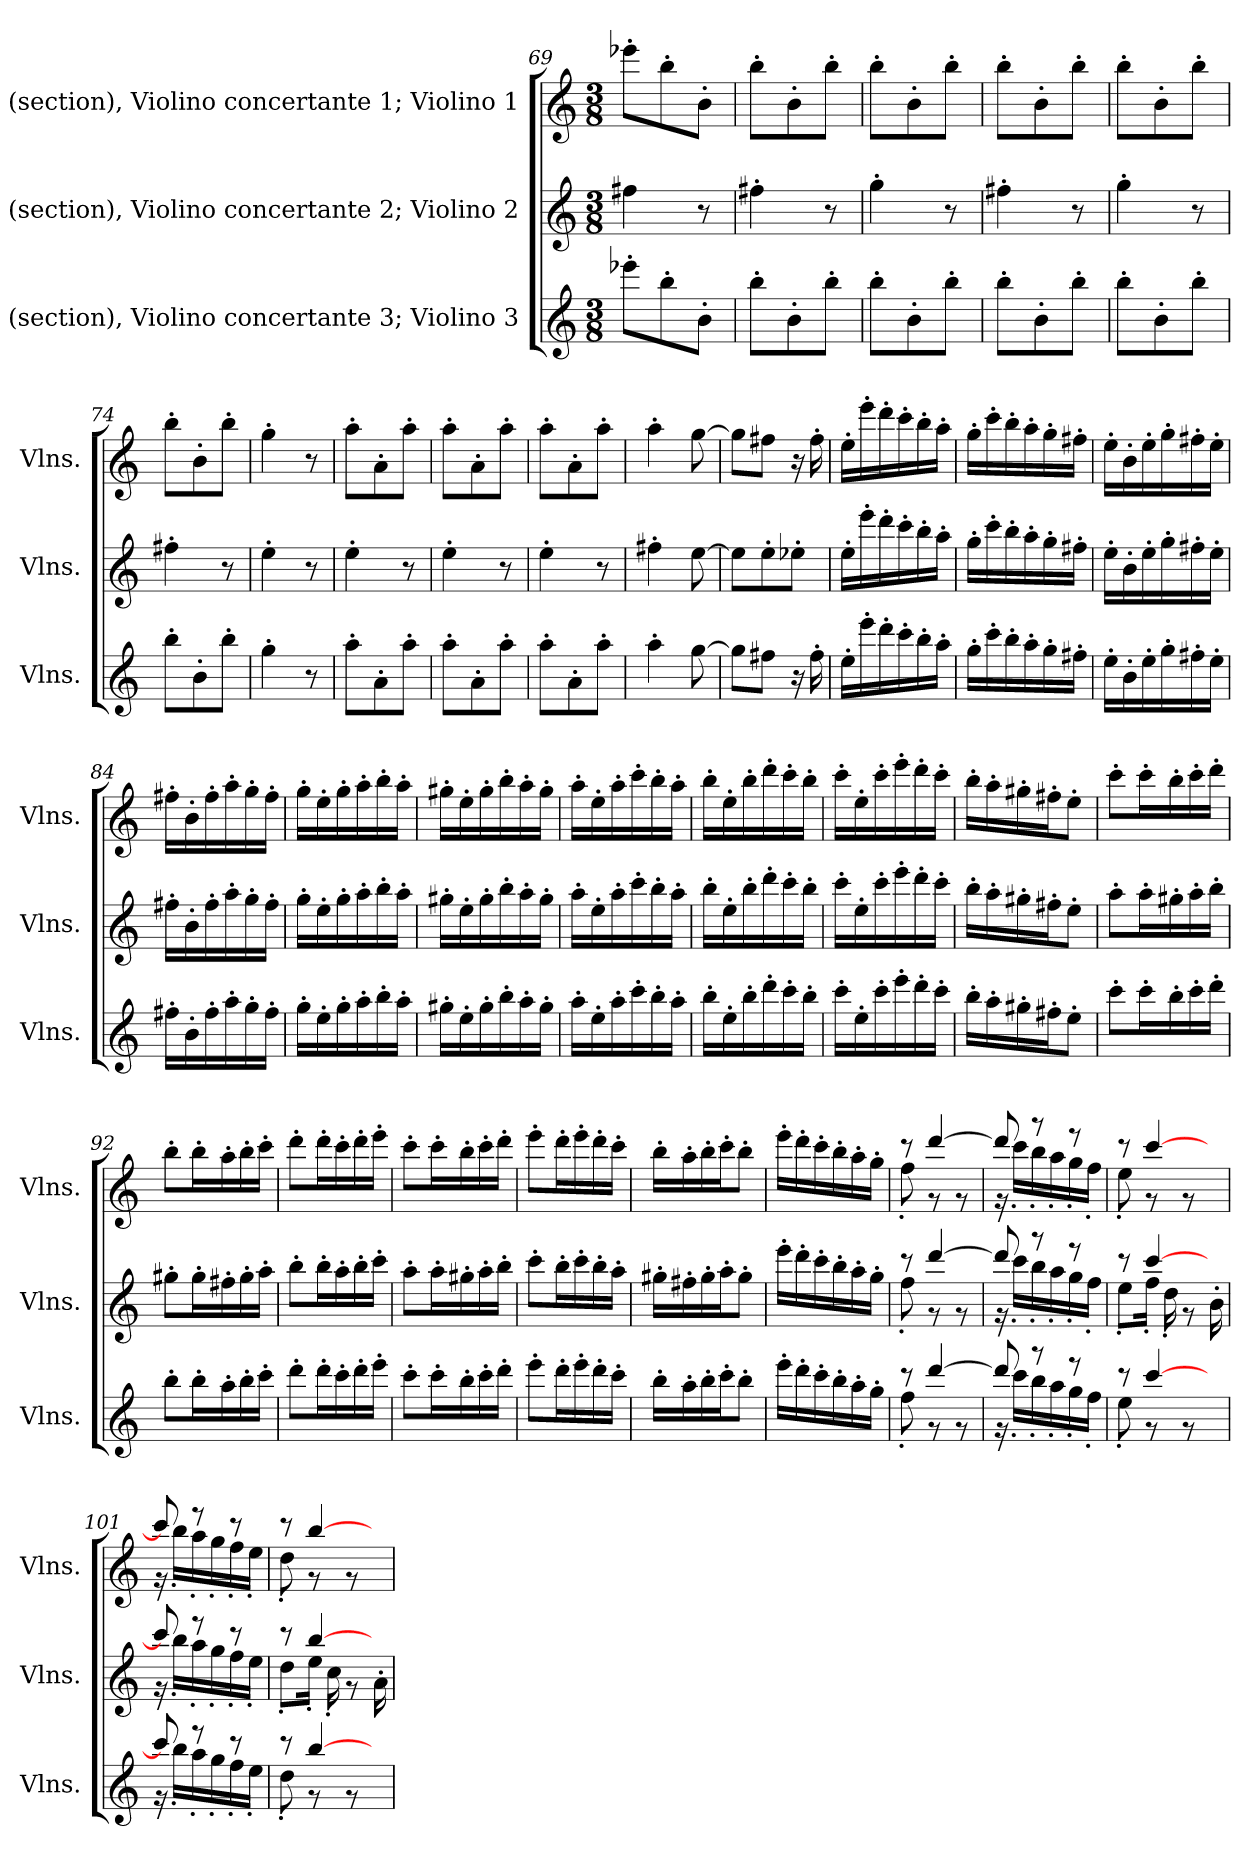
**kern	**kern	**kern
*part3	*part2	*part1
*staff3	*staff2	*staff1
*I"Violins (section), Violino concertante 3; Violino 3	*I"Violins (section), Violino concertante 2; Violino 2	*I"Violins (section), Violino concertante 1; Violino 1
*I'Vlns.	*I'Vlns.	*I'Vlns.
*clefG2	*clefG2	*clefG2
*k[]	*k[]	*k[]
*M3/8	*M3/8	*M3/8
=69	=69	=69
8eee-X'\L	4ff#X\	8eee-X'\L
8bb'\	.	8bb'\
8b'\J	8r	8b'\J
=70	=70	=70
8bb'\L	4ff#X'\	8bb'\L
8b'\	.	8b'\
8bb'\J	8r	8bb'\J
=71	=71	=71
8bb'\L	4gg'\	8bb'\L
8b'\	.	8b'\
8bb'\J	8r	8bb'\J
=72	=72	=72
8bb'\L	4ff#X'\	8bb'\L
8b'\	.	8b'\
8bb'\J	8r	8bb'\J
=73	=73	=73
8bb'\L	4gg'\	8bb'\L
8b'\	.	8b'\
8bb'\J	8r	8bb'\J
=74	=74	=74
8bb'\L	4ff#X'\	8bb'\L
8b'\	.	8b'\
8bb'\J	8r	8bb'\J
=75	=75	=75
4gg'\	4ee'\	4gg'\
8r	8r	8r
=76	=76	=76
8aa'\L	4ee'\	8aa'\L
8a'\	.	8a'\
8aa'\J	8r	8aa'\J
!!LO:PB:g=z
=77	=77	=77
8aa'\L	4ee'\	8aa'\L
8a'\	.	8a'\
8aa'\J	8r	8aa'\J
=78	=78	=78
8aa'\L	4ee'\	8aa'\L
8a'\	.	8a'\
8aa'\J	8r	8aa'\J
=79	=79	=79
4aa'\	4ff#X'\	4aa'\
[8gg\	[8ee\	[8gg\
=80	=80	=80
8gg\L]	8ee\L]	8gg\L]
8ff#X\J	8ee'\	8ff#X\J
16r	8ee-X'\J	16r
16ff#'\	.	16ff#'\
=81	=81	=81
16ee'\LL	16ee'\LL	16ee'\LL
16eee'\	16eee'\	16eee'\
16ddd'\	16ddd'\	16ddd'\
16ccc'\	16ccc'\	16ccc'\
16bb'\	16bb'\	16bb'\
16aa'\JJ	16aa'\JJ	16aa'\JJ
=82	=82	=82
16gg'\LL	16gg'\LL	16gg'\LL
16ccc'\	16ccc'\	16ccc'\
16bb'\	16bb'\	16bb'\
16aa'\	16aa'\	16aa'\
16gg'\	16gg'\	16gg'\
16ff#X'\JJ	16ff#X'\JJ	16ff#X'\JJ
=83	=83	=83
16ee'\LL	16ee'\LL	16ee'\LL
16b'\	16b'\	16b'\
16ee'\	16ee'\	16ee'\
16gg'\	16gg'\	16gg'\
16ff#X'\	16ff#X'\	16ff#X'\
16ee'\JJ	16ee'\JJ	16ee'\JJ
!!LO:LB:g=z
=84	=84	=84
16ff#X'\LL	16ff#X'\LL	16ff#X'\LL
16b'\	16b'\	16b'\
16ff#'\	16ff#'\	16ff#'\
16aa'\	16aa'\	16aa'\
16gg'\	16gg'\	16gg'\
16ff#'\JJ	16ff#'\JJ	16ff#'\JJ
=85	=85	=85
16gg'\LL	16gg'\LL	16gg'\LL
16ee'\	16ee'\	16ee'\
16gg'\	16gg'\	16gg'\
16aa'\	16aa'\	16aa'\
16bb'\	16bb'\	16bb'\
16aa'\JJ	16aa'\JJ	16aa'\JJ
=86	=86	=86
16gg#X'\LL	16gg#X'\LL	16gg#X'\LL
16ee'\	16ee'\	16ee'\
16gg#'\	16gg#'\	16gg#'\
16bb'\	16bb'\	16bb'\
16aa'\	16aa'\	16aa'\
16gg#'\JJ	16gg#'\JJ	16gg#'\JJ
=87	=87	=87
16aa'\LL	16aa'\LL	16aa'\LL
16ee'\	16ee'\	16ee'\
16aa'\	16aa'\	16aa'\
16ccc'\	16ccc'\	16ccc'\
16bb'\	16bb'\	16bb'\
16aa'\JJ	16aa'\JJ	16aa'\JJ
=88	=88	=88
16bb'\LL	16bb'\LL	16bb'\LL
16ee'\	16ee'\	16ee'\
16bb'\	16bb'\	16bb'\
16ddd'\	16ddd'\	16ddd'\
16ccc'\	16ccc'\	16ccc'\
16bb'\JJ	16bb'\JJ	16bb'\JJ
=89	=89	=89
16ccc'\LL	16ccc'\LL	16ccc'\LL
16ee'\	16ee'\	16ee'\
16ccc'\	16ccc'\	16ccc'\
16eee'\	16eee'\	16eee'\
16ddd'\	16ddd'\	16ddd'\
16ccc'\JJ	16ccc'\JJ	16ccc'\JJ
!!LO:LB:g=z
=90	=90	=90
16bb'\LL	16bb'\LL	16bb'\LL
16aa'\	16aa'\	16aa'\
16gg#X'\	16gg#X'\	16gg#X'\
16ff#X'\J	16ff#X'\J	16ff#X'\J
8ee'\J	8ee'\J	8ee'\J
=91	=91	=91
8ccc'\L	8aa'\L	8ccc'\L
16ccc'\L	16aa'\L	16ccc'\L
16bb'\	16gg#X'\	16bb'\
16ccc'\	16aa'\	16ccc'\
16ddd'\JJ	16bb'\JJ	16ddd'\JJ
=92	=92	=92
8bb'\L	8gg#X'\L	8bb'\L
16bb'\L	16gg#'\L	16bb'\L
16aa'\	16ff#X'\	16aa'\
16bb'\	16gg#'\	16bb'\
16ccc'\JJ	16aa'\JJ	16ccc'\JJ
=93	=93	=93
8ddd'\L	8bb'\L	8ddd'\L
16ddd'\L	16bb'\L	16ddd'\L
16ccc'\	16aa'\	16ccc'\
16ddd'\	16bb'\	16ddd'\
16eee'\JJ	16ccc'\JJ	16eee'\JJ
=94	=94	=94
8ccc'\L	8aa'\L	8ccc'\L
16ccc'\L	16aa'\L	16ccc'\L
16bb'\	16gg#X'\	16bb'\
16ccc'\	16aa'\	16ccc'\
16ddd'\JJ	16bb'\JJ	16ddd'\JJ
=95	=95	=95
8eee'\L	8ccc'\L	8eee'\L
16ddd'\L	16bb'\L	16ddd'\L
16eee'\	16ccc'\	16eee'\
16ddd'\	16bb'\	16ddd'\
16ccc'\JJ	16aa'\JJ	16ccc'\JJ
!!LO:LB:g=z
=96	=96	=96
16bb'\LL	16gg#X'\LL	16bb'\LL
16aa'\	16ff#X'\	16aa'\
16bb'\	16gg#'\	16bb'\
16ccc'\J	16aa'\J	16ccc'\J
8bb'\J	8gg#'\J	8bb'\J
=97	=97	=97
16eee'\LL	16eee'\LL	16eee'\LL
16ddd'\	16ddd'\	16ddd'\
16ccc'\	16ccc'\	16ccc'\
16bb'\	16bb'\	16bb'\
16aa'\	16aa'\	16aa'\
16gg'\JJ	16gg'\JJ	16gg'\JJ
=98	=98	=98
*^	*^	*^
8r	8ff'\	8r	8ff'\	8r	8ff'\
[4ddd/	8r	[4ddd/	8r	[4ddd/	8r
.	8r	.	8r	.	8r
=99	=99	=99	=99	=99	=99
8ddd/]	16r	8ddd/]	16r	8ddd/]	16r
.	16ccc'\LL	.	16ccc'\LL	.	16ccc'\LL
8r	16bb'\	8r	16bb'\	8r	16bb'\
.	16aa'\	.	16aa'\	.	16aa'\
8r	16gg'\	8r	16gg'\	8r	16gg'\
.	16ff'\JJ	.	16ff'\JJ	.	16ff'\JJ
=100	=100	=100	=100	=100	=100
8r	8ee'\	8r	8ee'\L	8r	8ee'\
[4ccc/	8r	[4ccc/	16ff'\Jk	[4ccc/	8r
.	.	.	16dd'\	.	.
.	8r	.	8r	.	8r
16ryy	16ryy	16ryy	16b'\	16ryy	16ryy
=101	=101	=101	=101	=101	=101
8ccc/]	16r	8ccc/]	16r	8ccc/]	16r
.	16bb'\LL	.	16bb'\LL	.	16bb'\LL
8r	16aa'\	8r	16aa'\	8r	16aa'\
.	16gg'\	.	16gg'\	.	16gg'\
8r	16ff'\	8r	16ff'\	8r	16ff'\
.	16ee'\JJ	.	16ee'\JJ	.	16ee'\JJ
!!LO:PB:g=z	!!
=102	=102	=102	=102	=102	=102
8r	8dd'\	8r	8dd'\L	8r	8dd'\
[4bb/	8r	[4bb/	16ee'\Jk	[4bb/	8r
.	.	.	16cc'\	.	.
.	8r	.	8r	.	8r
16ryy	16ryy	16ryy	16a'\	16ryy	16ryy
*v	*v	*	*	*v	*v
*	*v	*v	*
=	=	=
*-	*-	*-
